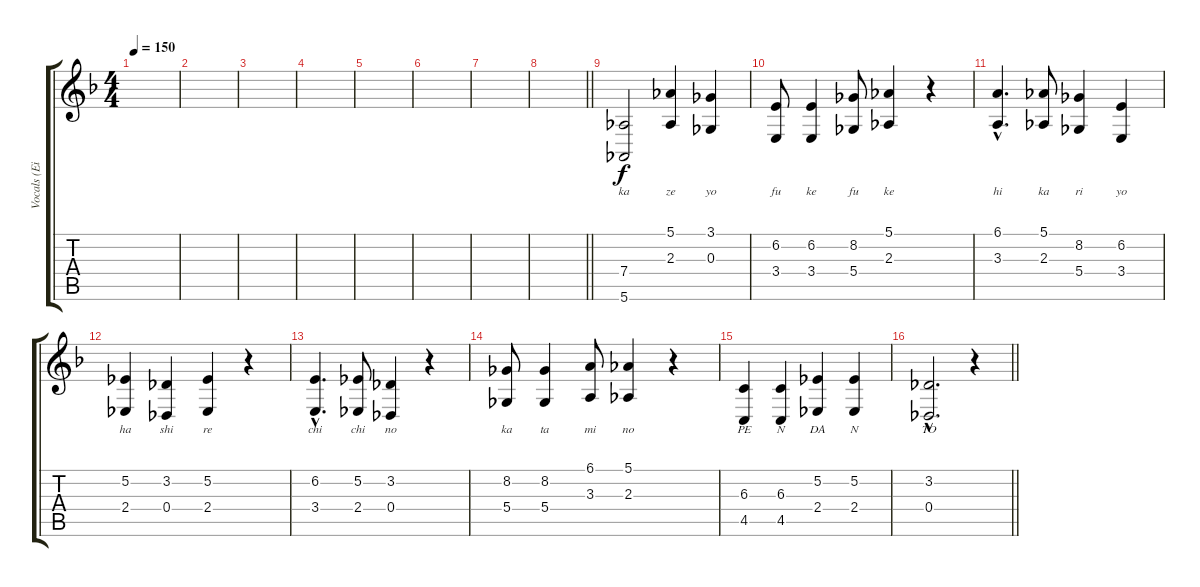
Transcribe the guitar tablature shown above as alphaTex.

\track ("Vocals (Eizo)" "Vocals (Ei") {instrument flute}
\staff {score tabs}
\tuning (Eb4 Bb3 Gb3 Db3 Ab2 Eb2) {hide}
\ts (4 4)
\tempo 150
\clef g2
\ks f
|
|
|
|
|
|
|
\barLineRight lightlight
|
(7.4 5.6).2{lyrics (0 "ka") lyrics (1 "") lyrics (2 "") lyrics (3 "") lyrics (4 "")} (5.1 2.3).4{lyrics (0 "ze") lyrics (1 "") lyrics (2 "") lyrics (3 "") lyrics (4 "")} (3.1 0.3).4{lyrics (0 "yo") lyrics (1 "") lyrics (2 "") lyrics (3 "") lyrics (4 "")} |
(6.2 3.4).8{lyrics (0 "fu") lyrics (1 "") lyrics (2 "") lyrics (3 "") lyrics (4 "")} (6.2 3.4).4{lyrics (0 "ke") lyrics (1 "") lyrics (2 "") lyrics (3 "") lyrics (4 "")} (8.2 5.4).8{lyrics (0 "fu") lyrics (1 "") lyrics (2 "") lyrics (3 "") lyrics (4 "")} (5.1 2.3).4{lyrics (0 "ke") lyrics (1 "") lyrics (2 "") lyrics (3 "") lyrics (4 "")} r.4 |
(6.1{hac} 3.3{hac}).4{d lyrics (0 "hi") lyrics (1 "") lyrics (2 "") lyrics (3 "") lyrics (4 "")} (5.1 2.3).8{lyrics (0 "ka") lyrics (1 "") lyrics (2 "") lyrics (3 "") lyrics (4 "")} (8.2 5.4).4{lyrics (0 "ri") lyrics (1 "") lyrics (2 "") lyrics (3 "") lyrics (4 "")} (6.2 3.4).4{lyrics (0 "yo") lyrics (1 "") lyrics (2 "") lyrics (3 "") lyrics (4 "")} |
(5.2 2.4).4{lyrics (0 "ha") lyrics (1 "") lyrics (2 "") lyrics (3 "") lyrics (4 "")} (3.2 0.4).4{lyrics (0 "shi") lyrics (1 "") lyrics (2 "") lyrics (3 "") lyrics (4 "")} (5.2 2.4).4{lyrics (0 "re") lyrics (1 "") lyrics (2 "") lyrics (3 "") lyrics (4 "")} r.4 |
(6.2{hac} 3.4{hac}).4{d lyrics (0 "chi") lyrics (1 "") lyrics (2 "") lyrics (3 "") lyrics (4 "")} (5.2 2.4).8{lyrics (0 "chi") lyrics (1 "") lyrics (2 "") lyrics (3 "") lyrics (4 "")} (3.2 0.4).4{lyrics (0 "no") lyrics (1 "") lyrics (2 "") lyrics (3 "") lyrics (4 "")} r.4 |
(8.2 5.4).8{lyrics (0 "ka") lyrics (1 "") lyrics (2 "") lyrics (3 "") lyrics (4 "")} (8.2 5.4).4{lyrics (0 "ta") lyrics (1 "") lyrics (2 "") lyrics (3 "") lyrics (4 "")} (6.1 3.3).8{lyrics (0 "mi") lyrics (1 "") lyrics (2 "") lyrics (3 "") lyrics (4 "")} (5.1 2.3).4{lyrics (0 "no") lyrics (1 "") lyrics (2 "") lyrics (3 "") lyrics (4 "")} r.4 |
(6.3 4.5).4{lyrics (0 "PE") lyrics (1 "") lyrics (2 "") lyrics (3 "") lyrics (4 "")} (6.3 4.5).4{lyrics (0 "N") lyrics (1 "") lyrics (2 "") lyrics (3 "") lyrics (4 "")} (5.2 2.4).4{lyrics (0 "DA") lyrics (1 "") lyrics (2 "") lyrics (3 "") lyrics (4 "")} (5.2 2.4).4{lyrics (0 "N") lyrics (1 "") lyrics (2 "") lyrics (3 "") lyrics (4 "")} |
\barLineRight lightlight
(3.2{hac} 0.4{hac}).2{d lyrics (0 "TO") lyrics (1 "") lyrics (2 "") lyrics (3 "") lyrics (4 "")} r.4
